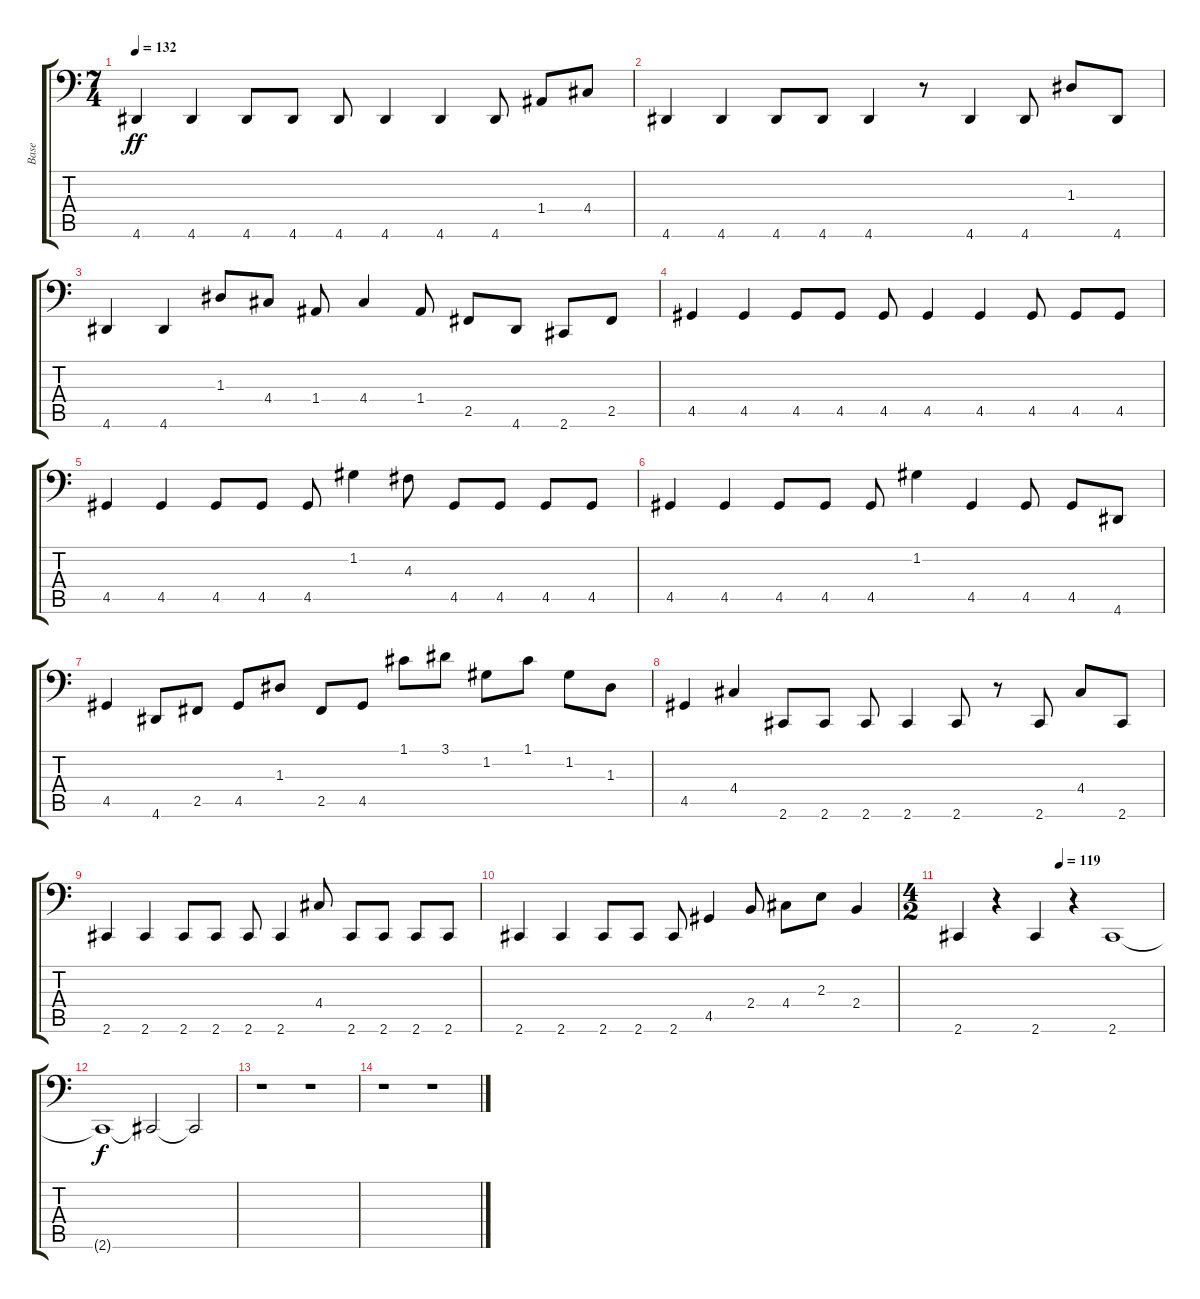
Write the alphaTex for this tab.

\track ("Base" "Base") {instrument electricbassfinger}
\staff {score tabs}
\tuning (C3 G2 D2 A1 E1 B0) {hide}
\ts (7 4)
\tempo 132
\clef f4
\ks c
4.6.4{dy ff} 4.6.4 4.6.8 4.6.8 4.6.8 4.6.4 4.6.4 4.6.8 1.4.8 4.4.8 |
4.6.4 4.6.4 4.6.8 4.6.8 4.6.4 r.8 4.6.4 4.6.8 1.3.8 4.6.8 |
4.6.4 4.6.4 1.3.8 4.4.8 1.4.8 4.4.4 1.4.8 2.5.8 4.6.8 2.6.8 2.5.8 |
4.5.4 4.5.4 4.5.8 4.5.8 4.5.8 4.5.4 4.5.4 4.5.8 4.5.8 4.5.8 |
4.5.4 4.5.4 4.5.8 4.5.8 4.5.8 1.2.4 4.3.8 4.5.8 4.5.8 4.5.8 4.5.8 |
4.5.4 4.5.4 4.5.8 4.5.8 4.5.8 1.2.4 4.5.4 4.5.8 4.5.8 4.6.8 |
4.5.4 4.6.8 2.5.8 4.5.8 1.3.8 2.5.8 4.5.8 1.1.8 3.1.8 1.2.8 1.1.8 1.2.8 1.3.8 |
4.5.4 4.4.4 2.6.8 2.6.8 2.6.8 2.6.4 2.6.8 r.8 2.6.8 4.4.8 2.6.8 |
2.6.4 2.6.4 2.6.8 2.6.8 2.6.8 2.6.4 4.4.8 2.6.8 2.6.8 2.6.8 2.6.8 |
2.6.4 2.6.4 2.6.8 2.6.8 2.6.8 4.5.4 2.4.8 4.4.8 2.3.8 2.4.4 |
\ts (4 2)
\tempo (119 0.5)
2.6.4 r.4 2.6.4 r.4 2.6.1 |
2.6{t}.1{dy f} 2.6{t}.2 2.6{t}.2 |
r.1 r.1 |
r.1 r.1
